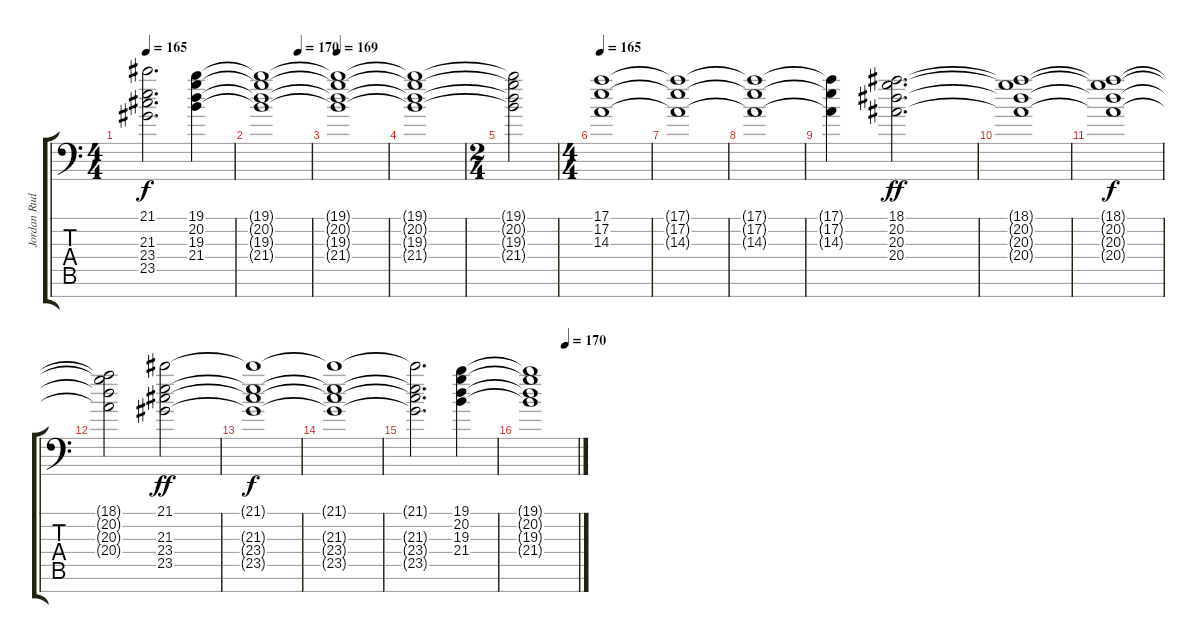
\track ("Jordan Rudess chords 1" "Jordan Rud") {instrument pad3polysynth}
\staff {score tabs}
\tuning (E4 B3 G3 D3 A2 E2 C-1) {hide}
\ts (4 4)
\tempo 165
\clef f4
\ks c
(21.1{t} 21.3{t} 23.4{t} 23.5{t}).2{d dy f} (19.1 20.2 19.3 21.4).4 |
\tempo (170 0.75)
(19.1{t} 20.2{t} 19.3{t} 21.4{t}).1 |
\tempo 155
\tempo 169
(19.1{t} 20.2{t} 19.3{t} 21.4{t}).1 |
(19.1{t} 20.2{t} 19.3{t} 21.4{t}).1 |
\ts (2 4)
(19.1{t} 20.2{t} 19.3{t} 21.4{t}).2 |
\ts (4 4)
\tempo 165
(17.1 17.2 14.3).1 |
(17.1{t} 17.2{t} 14.3{t}).1 |
(17.1{t} 17.2{t} 14.3{t}).1 |
(17.1{t} 17.2{t} 14.3{t}).4 (18.1 20.2 20.3 20.4).2{d dy ff} |
(18.1{t} 20.2{t} 20.3{t} 20.4{t}).1 |
(18.1{t} 20.2{t} 20.3{t} 20.4{t}).1{dy f} |
(18.1{t} 20.2{t} 20.3{t} 20.4{t}).2 (21.1 21.3 23.4 23.5).2{dy ff} |
(21.1{t} 21.3{t} 23.4{t} 23.5{t}).1{dy f} |
(21.1{t} 21.3{t} 23.4{t} 23.5{t}).1 |
(21.1{t} 21.3{t} 23.4{t} 23.5{t}).2{d} (19.1 20.2 19.3 21.4).4 |
\tempo (170 0.75)
(19.1{t} 20.2{t} 19.3{t} 21.4{t}).1
